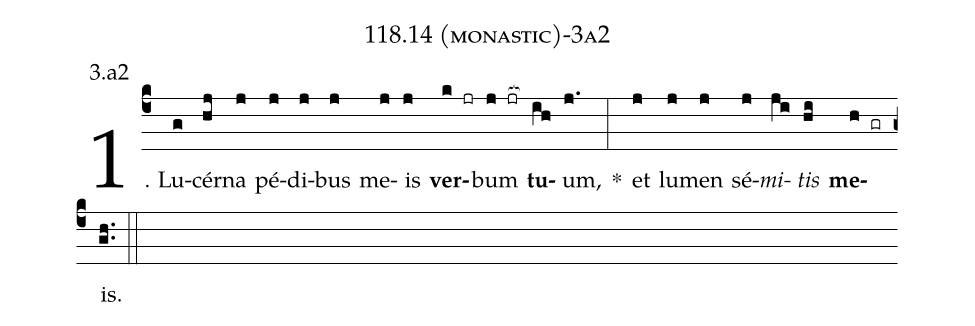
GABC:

name: 118.14 (monastic)-3a2;
annotation: 3.a2;
%%
(c4)1. Lu(g)cér(hj)na(j) pé(j)di(j)bus(j) me(j)is(j) <b>ver</b>(k jr)bum(j jr[ocb:1{]) <b>tu</b>(ih[ocb:0}])um,(j.) *(:) et(j) lu(j)men(j) sé(j)<i>mi</i>(ji)<i>tis</i>(hi) <b>me</b>(h gr)is.(gh..) (::)
